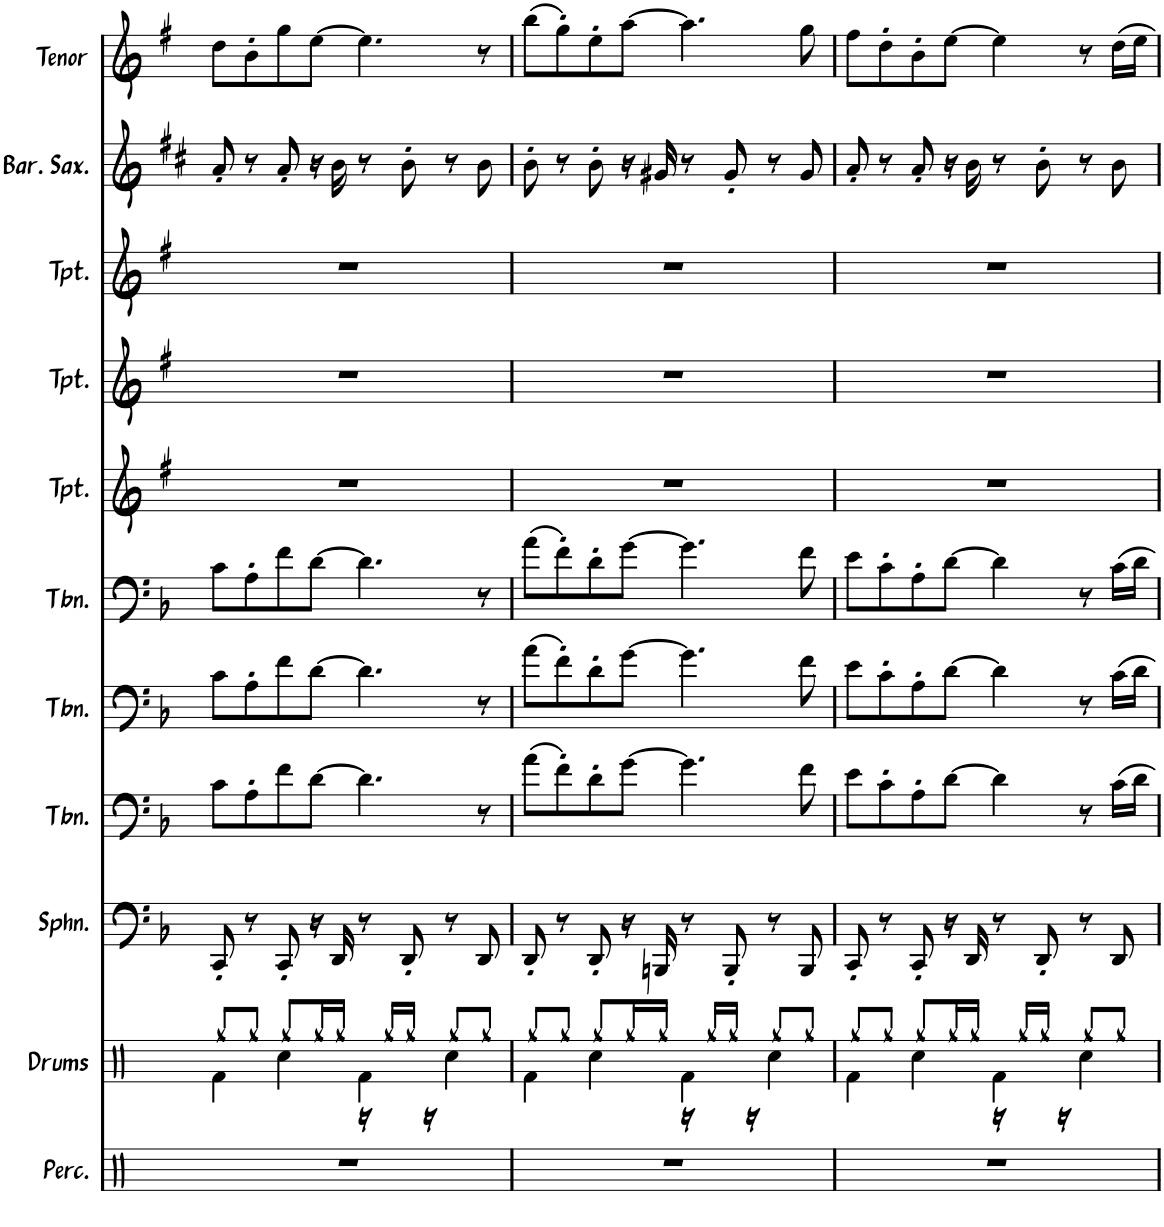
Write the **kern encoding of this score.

**kern	**kern	**kern	**kern	**kern	**kern	**kern	**kern	**kern	**kern	**kern	**kern
*part12	*part11	*part10	*part9	*part8	*part7	*part6	*part5	*part4	*part3	*part2	*part1
*staff12	*staff11	*staff10	*staff9	*staff8	*staff7	*staff6	*staff5	*staff4	*staff3	*staff2	*staff1
*I"Percussion	*I"Drums	*I"Sousaphone	*I"Trombone	*I"Trombone	*I"Trombone	*I"Trumpet	*I"Trumpet	*I"Trumpet	*I"Baritone Saxophone	*I"Tenor Sax	*I"Alto Sax
*I'Perc.	*I'Drums	*I'Sphn.	*I'Tbn.	*I'Tbn.	*I'Tbn.	*I'Tpt.	*I'Tpt.	*I'Tpt.	*I'Bar. Sax.	*I'Tenor	*I'Alto
!!LO:PB:g=z
*clefX	*clefX	*clefF4	*clefF4	*clefF4	*clefF4	*clefG2	*clefG2	*clefG2	*clefG2	*clefG2	*clefG2
*	*	*	*	*	*	*Trd1c2	*Trd1c2	*Trd1c2	*Trd12c21	*Trd8c14	*Trd5c9
*k[]	*k[]	*k[b-]	*k[b-]	*k[b-]	*k[b-]	*k[f#]	*k[f#]	*k[f#]	*k[f#c#]	*k[f#]	*k[f#c#]
*M4/4	*M4/4	*M4/4	*M4/4	*M4/4	*M4/4	*M4/4	*M4/4	*M4/4	*M4/4	*M4/4	*M4/4
=31	=31	=31	=31	=31	=31	=31	=31	=31	=31	=31	=31
*	*^	*	*	*	*	*	*	*	*	*	*
1r	4Rf\	8Rgg/L	8CC'/	8c\L	8c\L	8c\L	1r	1r	1r	8a'/	8dd\L	8a/L
.	.	8Rgg/J	8r	8A'\	8A'\	8A'\	.	.	.	8r	8b'\	8f#'/J
.	4Rcc\	8Rgg/L	8CC'/	8f\	8f\	8f\	.	.	.	8a'/	8gg\	8dd\L
.	.	16Rgg/L	16r	[8d\J	[8d\J	[8d\J	.	.	.	16r	[8ee\J	[8b\J
.	.	16Rgg/JJ	16DD/	.	.	.	.	.	.	16b\	.	.
.	4Rf\	16r	8r	4.d\]	4.d\]	4.d\]	.	.	.	8r	4.ee\]	4.b]
.	.	16Rgg/LL	.	.	.	.	.	.	.	.	.	.
.	.	16Rgg/JJ	8DD'/	.	.	.	.	.	.	8b'\	.	.
.	.	16r	.	.	.	.	.	.	.	.	.	.
.	4Rcc\	8Rgg/L	8r	.	.	.	.	.	.	8r	.	.
.	.	8Rgg/J	8DD/	8r	8r	8r	.	.	.	8b\	8r	8r
=32	=32	=32	=32	=32	=32	=32	=32	=32	=32	=32	=32	=32
1r	4Rf\	8Rgg/L	8DD'/	(8a\L	(8a\L	(8a\L	1r	1r	1r	8b'\	(8bb\L	(8ff#\L
.	.	8Rgg/J	8r	8f'\)	8f'\)	8f'\)	.	.	.	8r	8gg'\)	8dd'\J)
.	4Rcc\	8Rgg/L	8DD'/	8d'\	8d'\	8d'\	.	.	.	8b'\	8ee'\	8b'\L
.	.	16Rgg/L	16r	[8g\J	[8g\J	[8g\J	.	.	.	16r	[8aa\J	[8ee\J
.	.	16Rgg/JJ	16BBBn/	.	.	.	.	.	.	16g#X/	.	.
.	4Rf\	16r	8r	4.g\]	4.g\]	4.g\]	.	.	.	8r	4.aa\]	4.ee]
.	.	16Rgg/LL	.	.	.	.	.	.	.	.	.	.
.	.	16Rgg/JJ	8BBB'/	.	.	.	.	.	.	8g#'/	.	.
.	.	16r	.	.	.	.	.	.	.	.	.	.
.	4Rcc\	8Rgg/L	8r	.	.	.	.	.	.	8r	.	.
.	.	8Rgg/J	8BBB/	8f\	8f\	8f\	.	.	.	8g#/	8gg\	8dd
=33	=33	=33	=33	=33	=33	=33	=33	=33	=33	=33	=33	=33
1r	4Rf\	8Rgg/L	8CC'/	8e\L	8e\L	8e\L	1r	1r	1r	8a'/	8ff#\L	8cc#\L
.	.	8Rgg/J	8r	8c'\	8c'\	8c'\	.	.	.	8r	8dd'\	8a'\J
.	4Rcc\	8Rgg/L	8CC'/	8A'\	8A'\	8A'\	.	.	.	8a'/	8b'\	8f#'/L
.	.	16Rgg/L	16r	[8d\J	[8d\J	[8d\J	.	.	.	16r	[8ee\J	[8b/J
.	.	16Rgg/JJ	16DD/	.	.	.	.	.	.	16b\	.	.
.	4Rf\	16r	8r	4d\]	4d\]	4d\]	.	.	.	8r	4ee\]	4b]
.	.	16Rgg/LL	.	.	.	.	.	.	.	.	.	.
.	.	16Rgg/JJ	8DD'/	.	.	.	.	.	.	8b'\	.	.
.	.	16r	.	.	.	.	.	.	.	.	.	.
.	4Rcc\	8Rgg/L	8r	8r	8r	8r	.	.	.	8r	8r	8r
.	.	8Rgg/J	8DD/	16c\LL	16c\LL	16c\LL	.	.	.	8b\	16dd\LL	16a/LL
.	.	.	.	16d\JJ	16d\JJ	16d\JJ	.	.	.	.	16ee\JJ	16b/JJ
*	*v	*v	*	*	*	*	*	*	*	*	*	*
=	=	=	=	=	=	=	=	=	=	=	=
*-	*-	*-	*-	*-	*-	*-	*-	*-	*-	*-	*-
